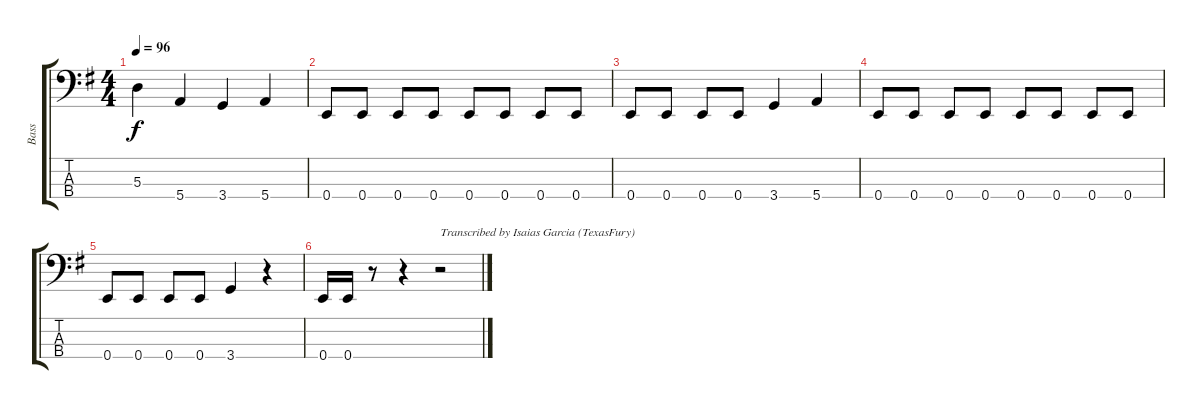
\track ("Bass" "Bass") {instrument electricbassfinger}
\staff {score tabs}
\tuning (G2 D2 A1 E1) {hide}
\ts (4 4)
\tempo 96
\clef f4
\ks g
5.3.4{dy f} 5.4.4 3.4.4 5.4.4 |
0.4.8 0.4.8 0.4.8 0.4.8 0.4.8 0.4.8 0.4.8 0.4.8 |
0.4.8 0.4.8 0.4.8 0.4.8 3.4.4 5.4.4 |
0.4.8 0.4.8 0.4.8 0.4.8 0.4.8 0.4.8 0.4.8 0.4.8 |
0.4.8 0.4.8 0.4.8 0.4.8 3.4.4 r.4 |
0.4.16 0.4.16 r.8 r.4 r.2{txt "Transcribed by Isaias Garcia (TexasFury)"}
